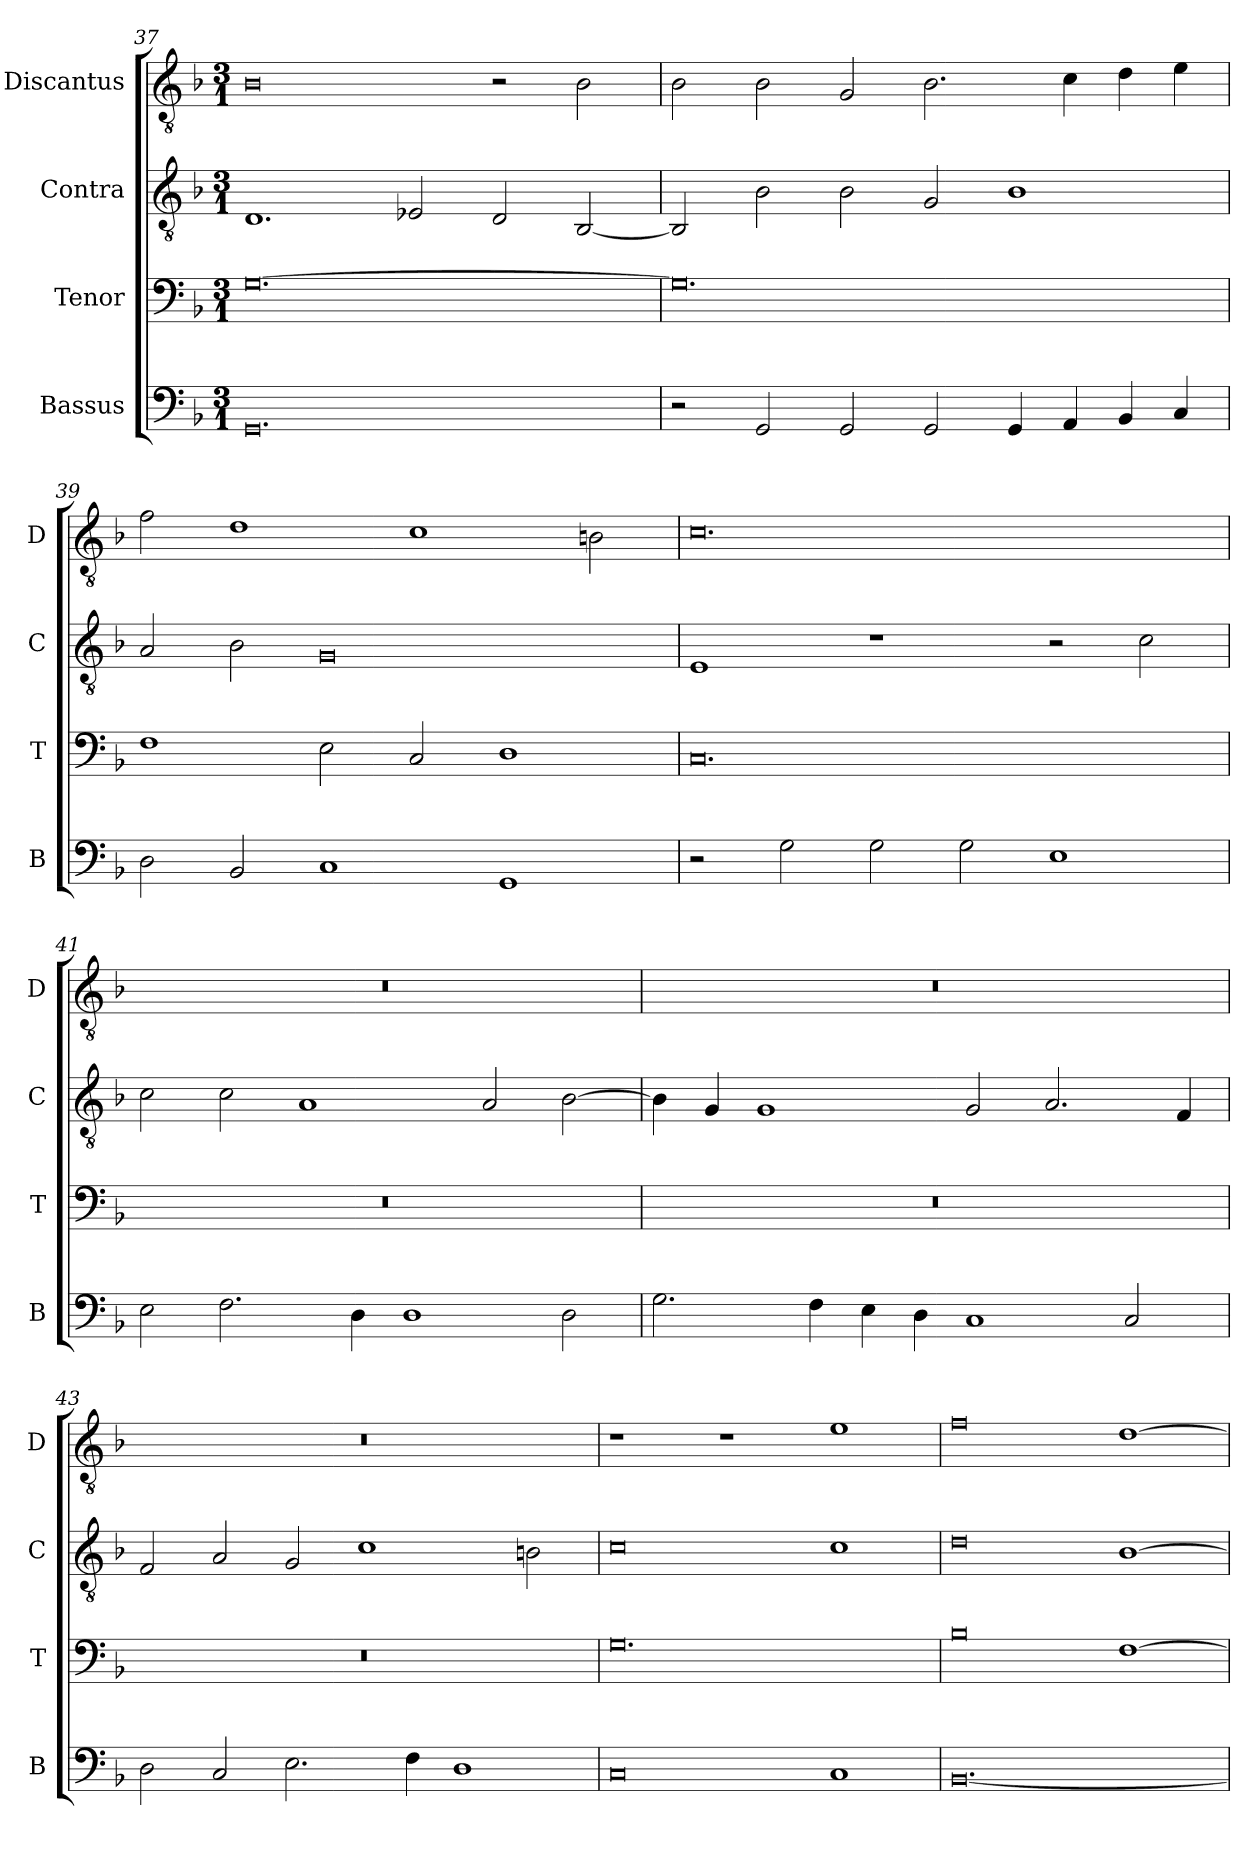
**kern	**kern	**kern	**kern
*part4	*part3	*part2	*part1
*staff4	*staff3	*staff2	*staff1
*I"Bassus	*I"Tenor	*I"Contra	*I"Discantus
*I'B	*I'T	*I'C	*I'D
*clefF4	*clefF4	*clefGv2	*clefGv2
*k[b-]	*k[b-]	*k[b-]	*k[b-]
*M3/1	*M3/1	*M3/1	*M3/1
=37	=37	=37	=37
0.GG	[0.G	1.D	0B-
.	.	2E-X/	.
.	.	2D/	2r
.	.	[2BB-/	2B-\
=38	=38	=38	=38
2r	0.G]	2BB-/]	2B-\
2GG/	.	2B-\	2B-\
2GG/	.	2B-\	2G/
2GG/	.	2G/	2.B-\
4GG/	.	1B-	.
4AA/	.	.	4c\
4BB-/	.	.	4d\
4C/	.	.	4e\
=39	=39	=39	=39
2D\	1F	2A/	2f\
2BB-/	.	2B-\	1d
1C	2E\	0G	.
.	2C/	.	1c
1GG	1D	.	.
.	.	.	2Bn\
=40	=40	=40	=40
2r	0.C	1E	0.c
2G\	.	.	.
2G\	.	1r	.
2G\	.	.	.
1E	.	2r	.
.	.	2c\	.
=41	=41	=41	=41
2E\	0.r	2c\	0.r
2.F\	.	2c\	.
.	.	1A	.
4D\	.	.	.
1D	.	.	.
.	.	2A/	.
2D\	.	[2B-\	.
=42	=42	=42	=42
2.G\	0.r	4B-\]	0.r
.	.	4G/	.
.	.	1G	.
4F\	.	.	.
4E\	.	.	.
4D\	.	.	.
1C	.	2G/	.
.	.	2.A/	.
2C/	.	.	.
.	.	4F/	.
=43	=43	=43	=43
2D\	0.r	2F/	0.r
2C/	.	2A/	.
2.E\	.	2G/	.
.	.	1c	.
4F\	.	.	.
1D	.	.	.
.	.	2Bn\	.
=44	=44	=44	=44
0C	0.G	0c	1r
.	.	.	1r
1C	.	1c	1e
=45	=45	=45	=45
[0.BB-	0B-	0d	0f
.	[1F	[1B-	[1d
=	=	=	=
*-	*-	*-	*-
